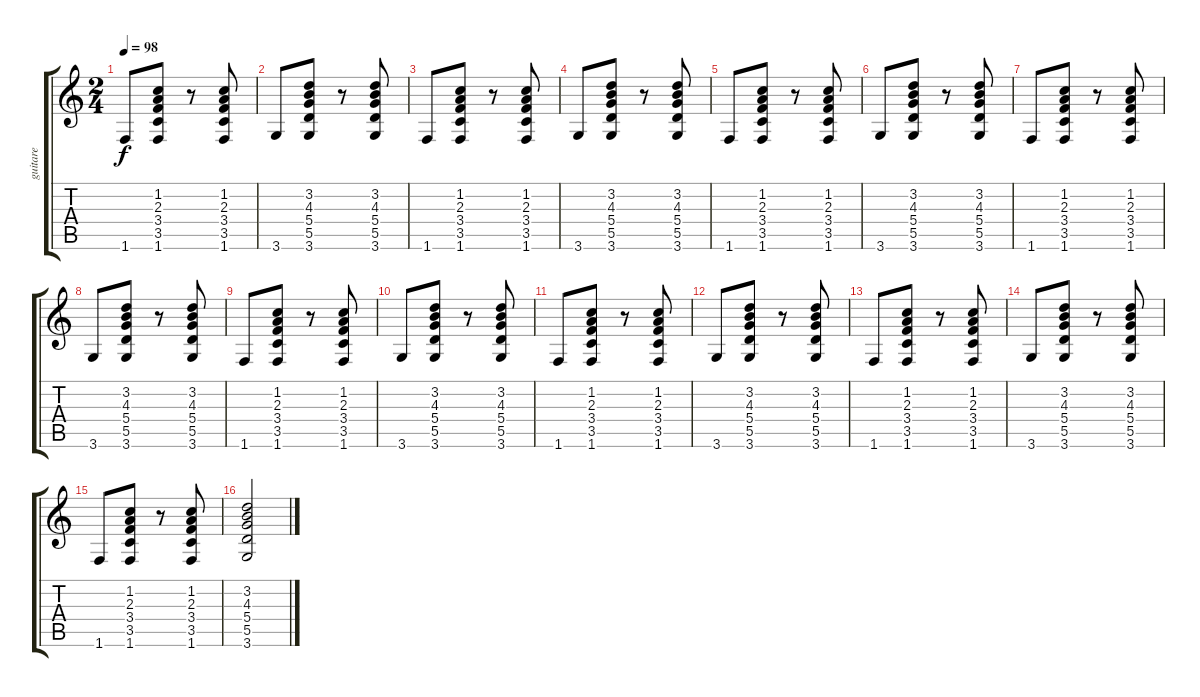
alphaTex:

\track ("guitare" "guitare") {instrument acousticguitarsteel}
\staff {score tabs}
\tuning (E4 B3 G3 D3 A2 E2) {hide}
\ts (2 4)
\tempo 98
\clef g2
\ks c
1.6.8{dy f} (1.2 2.3 3.4 3.5 1.6).8 r.8 (1.2 2.3 3.4 3.5 1.6).8 |
3.6.8 (3.2 4.3 5.4 5.5 3.6).8 r.8 (3.2 4.3 5.4 5.5 3.6).8 |
1.6.8 (1.2 2.3 3.4 3.5 1.6).8 r.8 (1.2 2.3 3.4 3.5 1.6).8 |
3.6.8 (3.2 4.3 5.4 5.5 3.6).8 r.8 (3.2 4.3 5.4 5.5 3.6).8 |
1.6.8 (1.2 2.3 3.4 3.5 1.6).8 r.8 (1.2 2.3 3.4 3.5 1.6).8 |
3.6.8 (3.2 4.3 5.4 5.5 3.6).8 r.8 (3.2 4.3 5.4 5.5 3.6).8 |
1.6.8 (1.2 2.3 3.4 3.5 1.6).8 r.8 (1.2 2.3 3.4 3.5 1.6).8 |
3.6.8 (3.2 4.3 5.4 5.5 3.6).8 r.8 (3.2 4.3 5.4 5.5 3.6).8 |
1.6.8 (1.2 2.3 3.4 3.5 1.6).8 r.8 (1.2 2.3 3.4 3.5 1.6).8 |
3.6.8 (3.2 4.3 5.4 5.5 3.6).8 r.8 (3.2 4.3 5.4 5.5 3.6).8 |
1.6.8 (1.2 2.3 3.4 3.5 1.6).8 r.8 (1.2 2.3 3.4 3.5 1.6).8 |
3.6.8 (3.2 4.3 5.4 5.5 3.6).8 r.8 (3.2 4.3 5.4 5.5 3.6).8 |
1.6.8 (1.2 2.3 3.4 3.5 1.6).8 r.8 (1.2 2.3 3.4 3.5 1.6).8 |
3.6.8 (3.2 4.3 5.4 5.5 3.6).8 r.8 (3.2 4.3 5.4 5.5 3.6).8 |
1.6.8 (1.2 2.3 3.4 3.5 1.6).8 r.8 (1.2 2.3 3.4 3.5 1.6).8 |
(3.2 4.3 5.4 5.5 3.6).2
